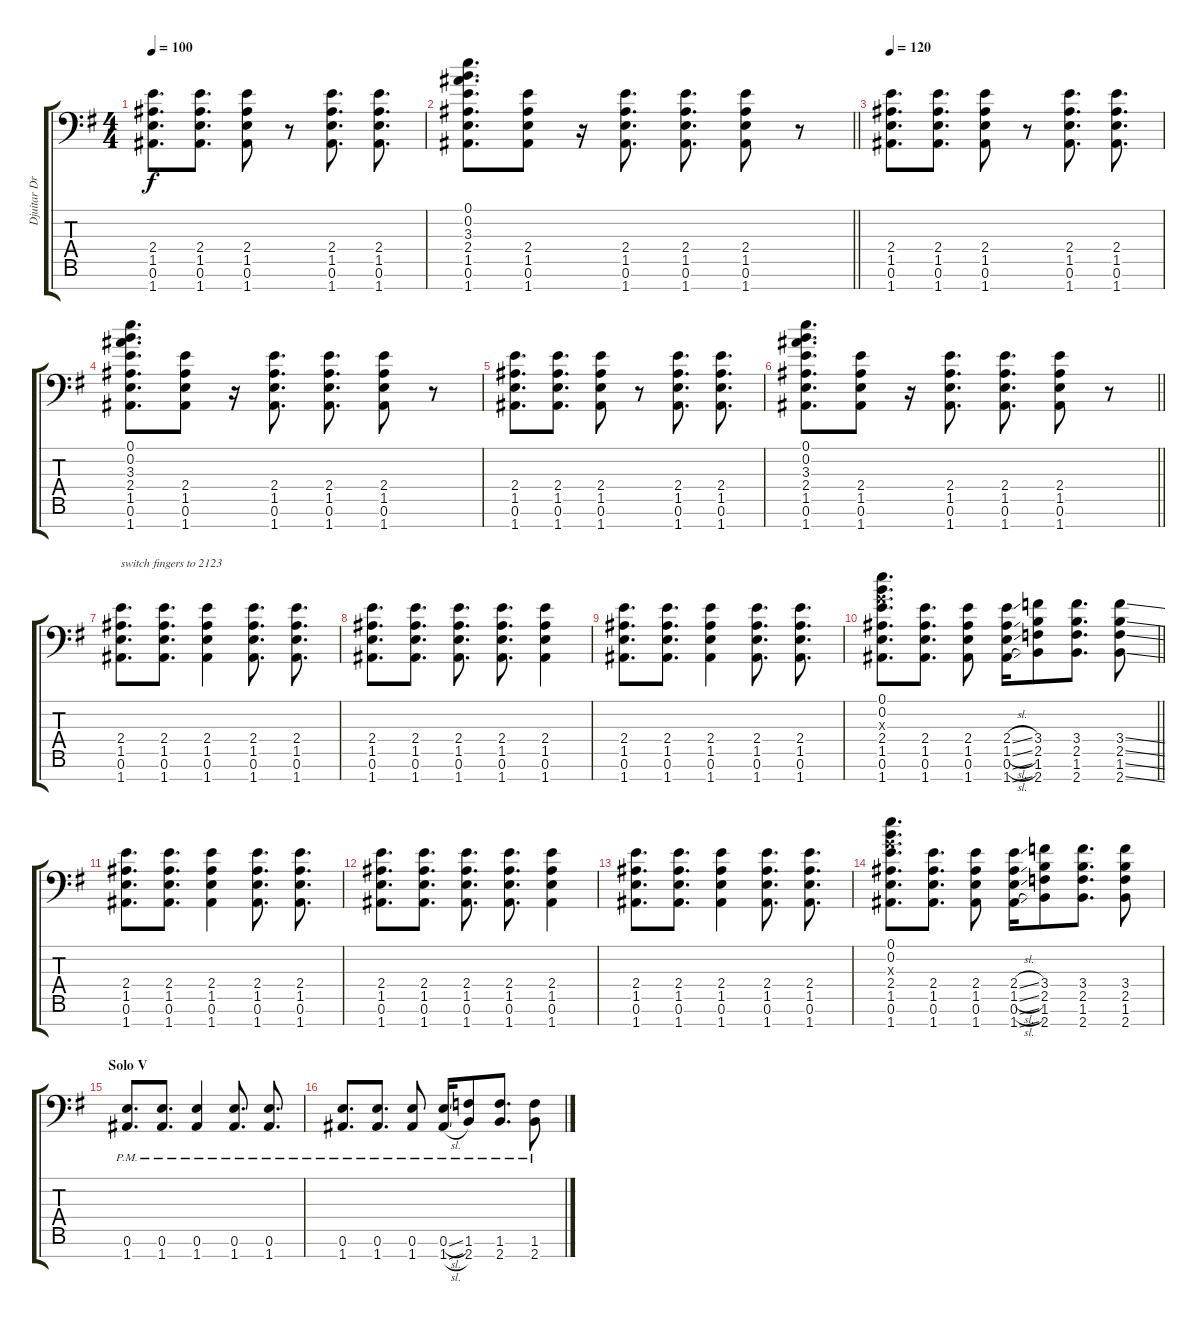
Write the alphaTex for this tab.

\track ("Djuitar Dropped A" "Djuitar Dr") {instrument distortionguitar}
\staff {score tabs}
\tuning (E4 B3 G3 D3 A2 E2 A1) {hide}
\ts (4 4)
\tempo 100
\clef f4
\ks eminor
(2.4 1.5 0.6 1.7).8{d dy f} (2.4 1.5 0.6 1.7).8{d} (2.4 1.5 0.6 1.7).8 r.8 (2.4 1.5 0.6 1.7).8{d} (2.4 1.5 0.6 1.7).8{d} |
\barLineRight lightlight
(0.1 0.2 3.3 2.4 1.5 0.6 1.7).8{d} (2.4 1.5 0.6 1.7).8 r.16 (2.4 1.5 0.6 1.7).8{d} (2.4 1.5 0.6 1.7).8{d} (2.4 1.5 0.6 1.7).8 r.8 |
\tempo 120
(2.4 1.5 0.6 1.7).8{d} (2.4 1.5 0.6 1.7).8{d} (2.4 1.5 0.6 1.7).8 r.8 (2.4 1.5 0.6 1.7).8{d} (2.4 1.5 0.6 1.7).8{d} |
(0.1 0.2 3.3 2.4 1.5 0.6 1.7).8{d} (2.4 1.5 0.6 1.7).8 r.16 (2.4 1.5 0.6 1.7).8{d} (2.4 1.5 0.6 1.7).8{d} (2.4 1.5 0.6 1.7).8 r.8 |
(2.4 1.5 0.6 1.7).8{d} (2.4 1.5 0.6 1.7).8{d} (2.4 1.5 0.6 1.7).8 r.8 (2.4 1.5 0.6 1.7).8{d} (2.4 1.5 0.6 1.7).8{d} |
\barLineRight lightlight
(0.1 0.2 3.3 2.4 1.5 0.6 1.7).8{d} (2.4 1.5 0.6 1.7).8 r.16 (2.4 1.5 0.6 1.7).8{d} (2.4 1.5 0.6 1.7).8{d} (2.4 1.5 0.6 1.7).8 r.8 |
\section ("" "")
(2.4 1.5 0.6 1.7).8{d txt "switch fingers to 2123"} (2.4 1.5 0.6 1.7).8{d} (2.4 1.5 0.6 1.7).4 (2.4 1.5 0.6 1.7).8{d} (2.4 1.5 0.6 1.7).8{d} |
(2.4 1.5 0.6 1.7).8{d} (2.4 1.5 0.6 1.7).8{d} (2.4 1.5 0.6 1.7).8{d} (2.4 1.5 0.6 1.7).8{d} (2.4 1.5 0.6 1.7).4 |
(2.4 1.5 0.6 1.7).8{d} (2.4 1.5 0.6 1.7).8{d} (2.4 1.5 0.6 1.7).4 (2.4 1.5 0.6 1.7).8{d} (2.4 1.5 0.6 1.7).8{d} |
\barLineRight lightlight
(0.1 0.2 0.3{x} 2.4 1.5 0.6 1.7).8{d} (2.4 1.5 0.6 1.7).8{d} (2.4 1.5 0.6 1.7).8 (2.4{sl} 1.5{sl} 0.6{sl} 1.7{sl}).16 (3.4 2.5 1.6 2.7).8 (3.4 2.5 1.6 2.7).8{d} (3.4{ss} 2.5{ss} 1.6{ss} 2.7{ss}).8 |
(2.4 1.5 0.6 1.7).8{d} (2.4 1.5 0.6 1.7).8{d} (2.4 1.5 0.6 1.7).4 (2.4 1.5 0.6 1.7).8{d} (2.4 1.5 0.6 1.7).8{d} |
(2.4 1.5 0.6 1.7).8{d} (2.4 1.5 0.6 1.7).8{d} (2.4 1.5 0.6 1.7).8{d} (2.4 1.5 0.6 1.7).8{d} (2.4 1.5 0.6 1.7).4 |
(2.4 1.5 0.6 1.7).8{d} (2.4 1.5 0.6 1.7).8{d} (2.4 1.5 0.6 1.7).4 (2.4 1.5 0.6 1.7).8{d} (2.4 1.5 0.6 1.7).8{d} |
(0.1 0.2 0.3{x} 2.4 1.5 0.6 1.7).8{d} (2.4 1.5 0.6 1.7).8{d} (2.4 1.5 0.6 1.7).8 (2.4{sl} 1.5{sl} 0.6{sl} 1.7{sl}).16 (3.4 2.5 1.6 2.7).8 (3.4 2.5 1.6 2.7).8{d} (3.4 2.5 1.6 2.7).8 |
\section ("" "Solo V")
(0.6{pm} 1.7{pm}).8{d} (0.6{pm} 1.7{pm}).8{d} (0.6{pm} 1.7{pm}).4 (0.6{pm} 1.7{pm}).8{d} (0.6{pm} 1.7{pm}).8{d} |
(0.6{pm} 1.7{pm}).8{d} (0.6{pm} 1.7{pm}).8{d} (0.6{pm} 1.7{pm}).8 (0.6{sl pm} 1.7{sl pm}).16 (1.6{pm} 2.7{pm}).8 (1.6{pm} 2.7{pm}).8{d} (1.6{ss pm} 2.7{ss pm}).8
